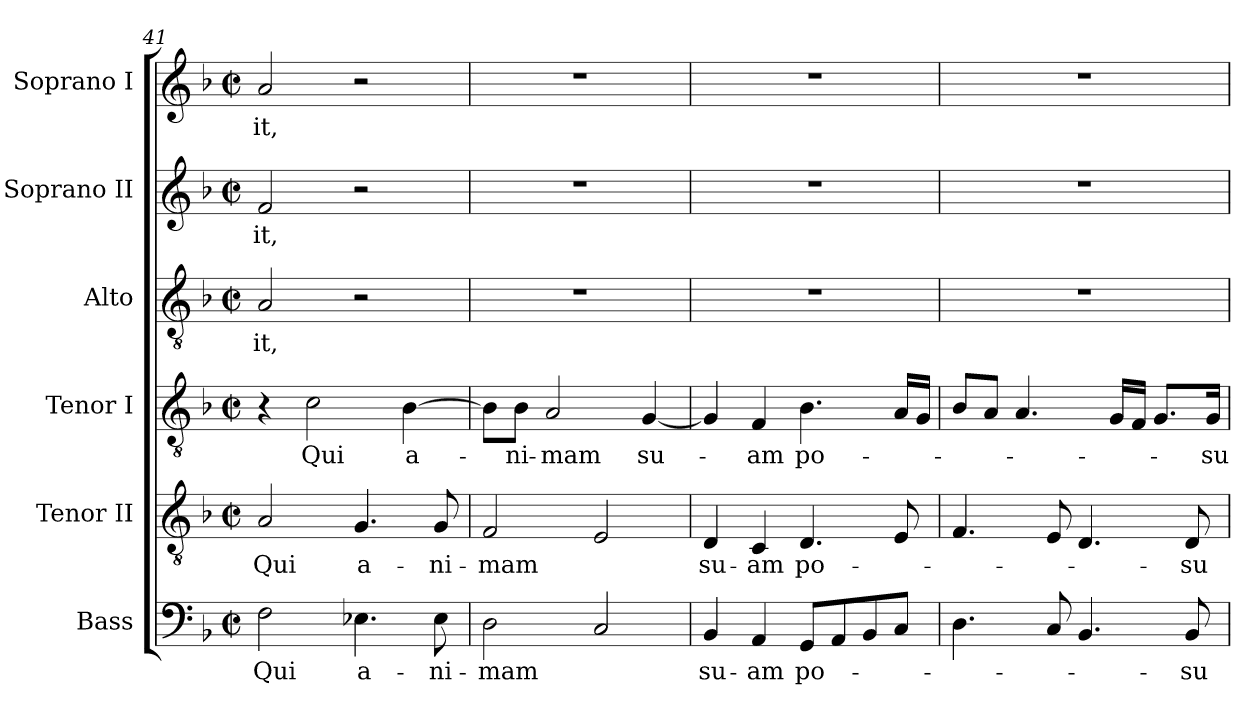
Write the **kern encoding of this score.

**kern	**text	**kern	**text	**kern	**text	**kern	**text	**kern	**text	**kern	**text
*part6	*part6	*part5	*part5	*part4	*part4	*part3	*part3	*part2	*part2	*part1	*part1
*staff6	*staff6	*staff5	*staff5	*staff4	*staff4	*staff3	*staff3	*staff2	*staff2	*staff1	*staff1
*I"Bass	*	*I"Tenor II	*	*I"Tenor I	*	*I"Alto	*	*I"Soprano II	*	*I"Soprano I	*
*I'B.	*	*I'T. II	*	*I'T.	*	*I'A.	*	*	*	*	*
!!LO:PB:g=z
*clefF4	*	*clefGv2	*	*clefGv2	*	*clefGv2	*	*clefG2	*	*clefG2	*
*	*	*ITrd7c12	*	*ITrd7c12	*	*	*	*	*	*	*
*k[b-]	*	*k[b-]	*	*k[b-]	*	*k[b-]	*	*k[b-]	*	*k[b-]	*
*F:	*	*F:	*	*F:	*	*F:	*	*F:	*	*F:	*
*M2/2	*	*M2/2	*	*M2/2	*	*M2/2	*	*M2/2	*	*M2/2	*
*met(c|)	*	*met(c|)	*	*met(c|)	*	*met(c|)	*	*met(c|)	*	*met(c|)	*
=41	=41	=41	=41	=41	=41	=41	=41	=41	=41	=41	=41
!	!LO:LY:b:color=#000000	!	!	!	!	!	!	!	!	!	!
!	!	!	!LO:LY:b:color=#000000	!	!	!	!	!	!	!	!
!	!	!	!	!	!	!	!LO:LY:b:color=#000000	!	!	!	!
!	!	!	!	!	!	!	!	!	!LO:LY:b:color=#000000	!	!
!	!	!	!	!	!	!	!	!	!	!	!LO:LY:b:color=#000000
2Fi\	Qui	2AAi/	Qui	4r	.	2Ai/	-it,	2fi/	-it,	2ai/	-it,
!	!	!	!	!	!LO:LY:b:color=#000000	!	!	!	!	!	!
.	.	.	.	2Ci\	Qui	.	.	.	.	.	.
!	!LO:LY:b:color=#000000	!	!	!	!	!	!	!	!	!	!
!	!	!	!LO:LY:b:color=#000000	!	!	!	!	!	!	!	!
4.E-Xi\	a-	4.GGi/	a-	.	.	2r	.	2r	.	2r	.
!	!	!	!	!	!LO:LY:b:color=#000000	!	!	!	!	!	!
.	.	.	.	[>4BB-i\	a-	.	.	.	.	.	.
!	!LO:LY:b:color=#000000	!	!	!	!	!	!	!	!	!	!
!	!	!	!LO:LY:b:color=#000000	!	!	!	!	!	!	!	!
8E-i\	-ni-	8GGi/	-ni-	.	.	.	.	.	.	.	.
=42	=42	=42	=42	=42	=42	=42	=42	=42	=42	=42	=42
!	!LO:LY:b:color=#000000	!	!	!	!	!	!	!	!	!	!
!	!	!	!LO:LY:b:color=#000000	!	!	!	!	!	!	!	!
2Di\	-mam	2FFi/	-mam	8BB-i\L]	.	1r	.	1r	.	1r	.
!	!	!	!	!	!LO:LY:b:color=#000000	!	!	!	!	!	!
.	.	.	.	8BB-i\J	-ni-	.	.	.	.	.	.
!	!	!	!	!	!LO:LY:b:color=#000000	!	!	!	!	!	!
.	.	.	.	2AAi/	-mam	.	.	.	.	.	.
2Ci/	.	2EEi/	.	.	.	.	.	.	.	.	.
!	!	!	!	!	!LO:LY:b:color=#000000	!	!	!	!	!	!
.	.	.	.	[<4GGi/	su-	.	.	.	.	.	.
=43	=43	=43	=43	=43	=43	=43	=43	=43	=43	=43	=43
!	!LO:LY:b:color=#000000	!	!	!	!	!	!	!	!	!	!
!	!	!	!LO:LY:b:color=#000000	!	!	!	!	!	!	!	!
4BB-i/	su-	4DDi/	su-	4GGi/]	.	1r	.	1r	.	1r	.
!	!LO:LY:b:color=#000000	!	!	!	!	!	!	!	!	!	!
!	!	!	!LO:LY:b:color=#000000	!	!	!	!	!	!	!	!
!	!	!	!	!	!LO:LY:b:color=#000000	!	!	!	!	!	!
4AAi/	-am	4CCi/	-am	4FFi/	-am	.	.	.	.	.	.
!	!LO:LY:b:color=#000000	!	!	!	!	!	!	!	!	!	!
!	!	!	!LO:LY:b:color=#000000	!	!	!	!	!	!	!	!
!	!	!	!	!	!LO:LY:b:color=#000000	!	!	!	!	!	!
8GGi/L	po-	4.DDi/	po-	4.BB-i\	po-	.	.	.	.	.	.
8AAi/	.	.	.	.	.	.	.	.	.	.	.
8BB-i/	.	.	.	.	.	.	.	.	.	.	.
8Ci/J	.	8EEi/	.	16AAi/LL	.	.	.	.	.	.	.
.	.	.	.	16GGi/JJ	.	.	.	.	.	.	.
=44	=44	=44	=44	=44	=44	=44	=44	=44	=44	=44	=44
4.Di\	.	4.FFi/	.	8BB-i/L	.	1r	.	1r	.	1r	.
.	.	.	.	8AAi/J	.	.	.	.	.	.	.
.	.	.	.	4.AAi/	.	.	.	.	.	.	.
8Ci/	.	8EEi/	.	.	.	.	.	.	.	.	.
4.BB-i/	.	4.DDi/	.	.	.	.	.	.	.	.	.
.	.	.	.	16GGi/LL	.	.	.	.	.	.	.
.	.	.	.	16FFi/JJ	.	.	.	.	.	.	.
.	.	.	.	8.GGi/L	.	.	.	.	.	.	.
!	!LO:LY:b:color=#000000	!	!	!	!	!	!	!	!	!	!
!	!	!	!LO:LY:b:color=#000000	!	!	!	!	!	!	!	!
8BB-i/	-su-	8DDi/	-su-	.	.	.	.	.	.	.	.
!	!	!	!	!	!LO:LY:b:color=#000000	!	!	!	!	!	!
.	.	.	.	16GGi/Jk	-su-	.	.	.	.	.	.
=	=	=	=	=	=	=	=	=	=	=	=
*-	*-	*-	*-	*-	*-	*-	*-	*-	*-	*-	*-
